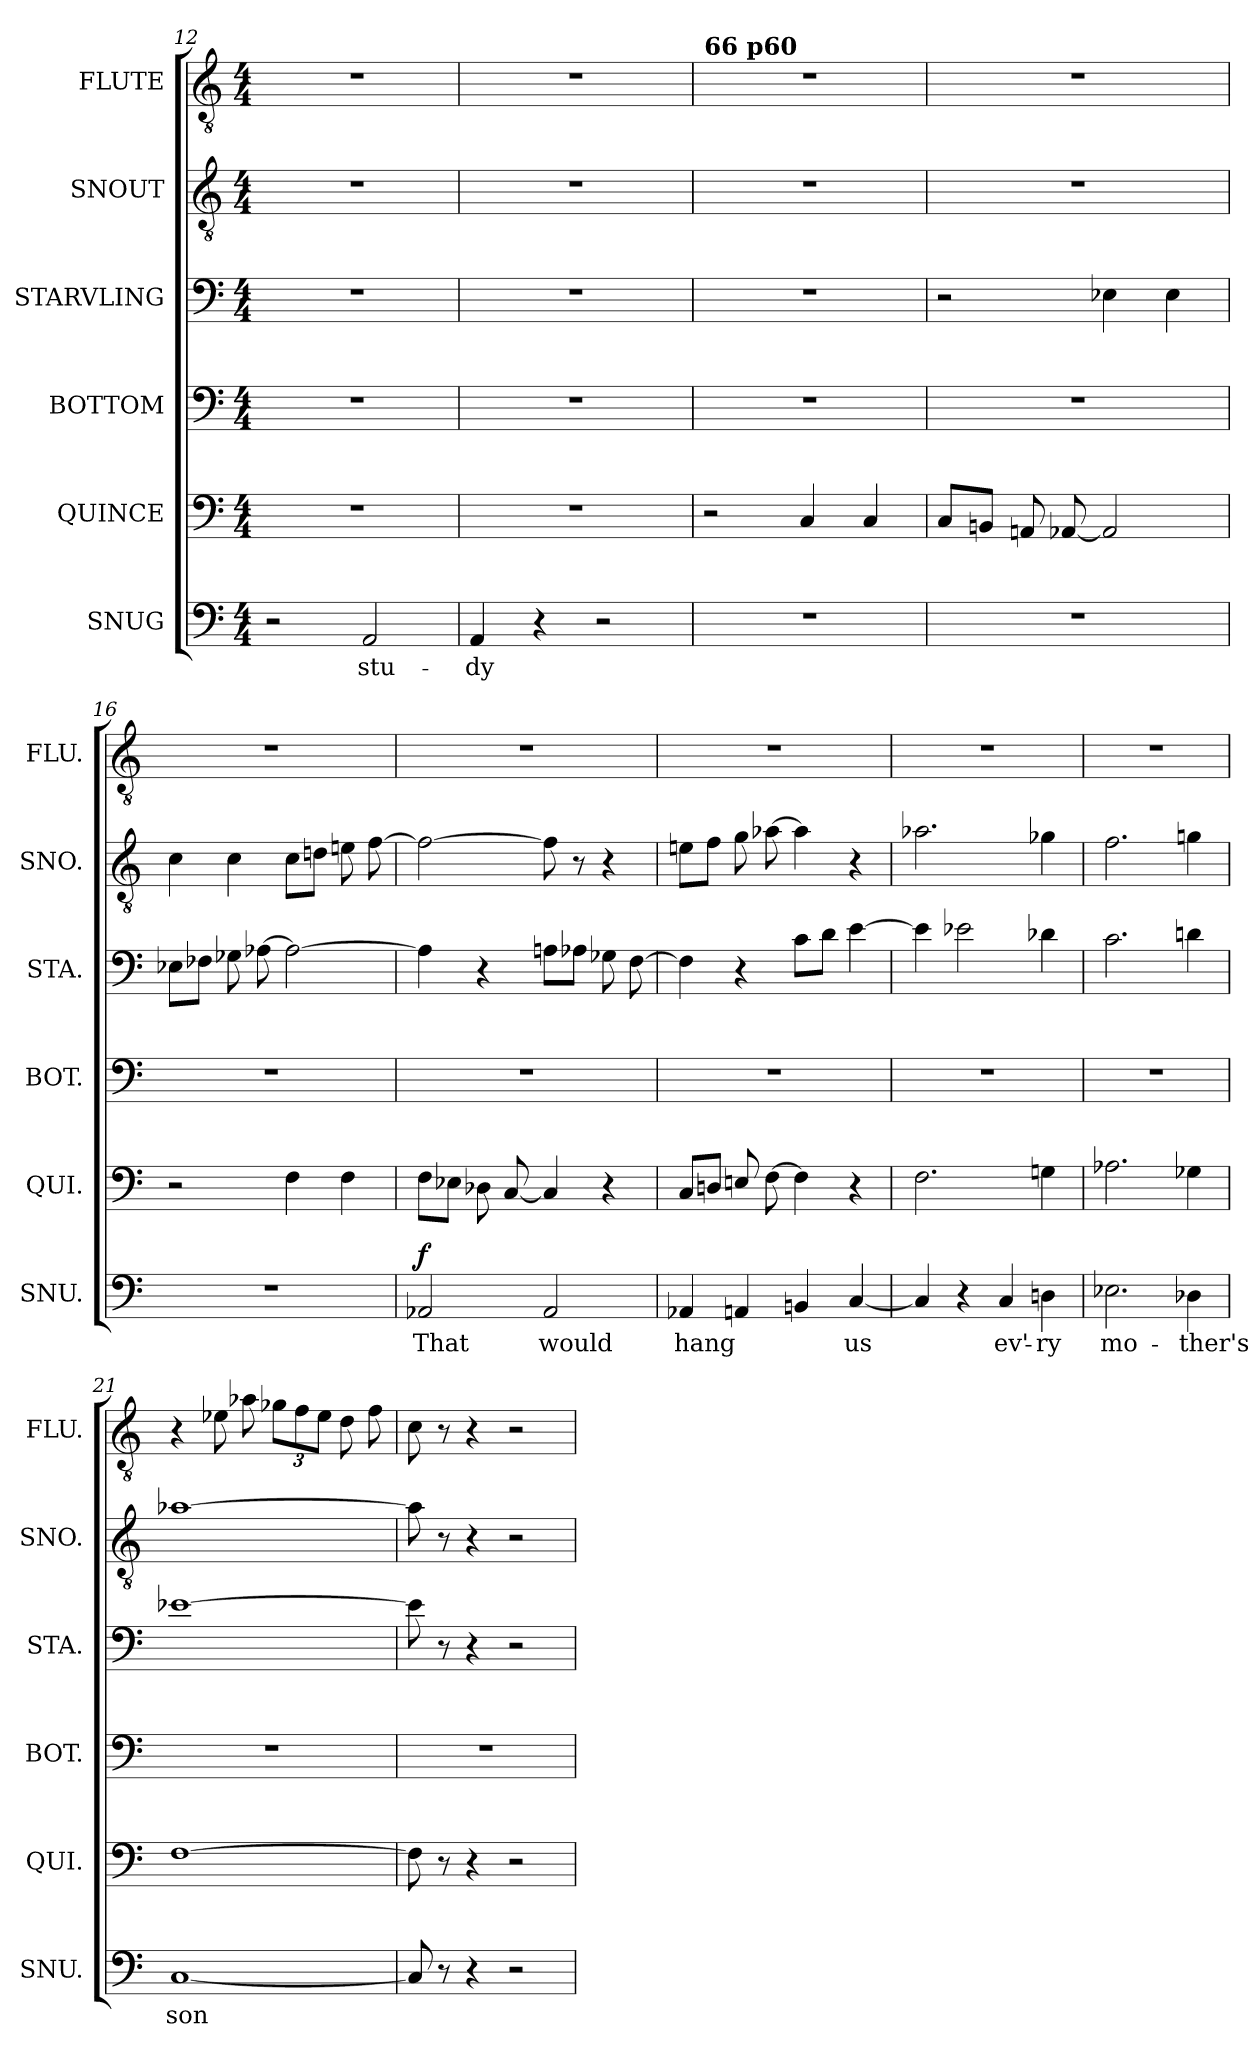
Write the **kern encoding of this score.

**kern	**text	**dynam	**kern	**kern	**kern	**kern	**kern
*part6	*part6	*part6	*part5	*part4	*part3	*part2	*part1
*staff6	*staff6	*staff6	*staff5	*staff4	*staff3	*staff2	*staff1
*I"SNUG	*	*	*I"QUINCE	*I"BOTTOM	*I"STARVLING	*I"SNOUT	*I"FLUTE
*I'SNU.	*	*	*I'QUI.	*I'BOT.	*I'STA.	*I'SNO.	*I'FLU.
*clefF4	*	*	*clefF4	*clefF4	*clefF4	*clefGv2	*clefGv2
*k[]	*	*	*k[]	*k[]	*k[]	*k[]	*k[]
*M4/4	*	*	*M4/4	*M4/4	*M4/4	*M4/4	*M4/4
=12	=12	=12	=12	=12	=12	=12	=12
2r	.	.	1r	1r	1r	1r	1r
2AA/	stu-	.	.	.	.	.	.
=13	=13	=13	=13	=13	=13	=13	=13
4AA/	-dy	.	1r	1r	1r	1r	1r
4r	.	.	.	.	.	.	.
2r	.	.	.	.	.	.	.
!!LO:LB:g=z
=14	=14	=14	=14	=14	=14	=14	=14
!	!	!	!	!	!	!	!LO:TX:a:B:t=66 p60
1r	.	.	2r	1r	1r	1r	1r
.	.	.	4C/	.	.	.	.
.	.	.	4C/	.	.	.	.
=15	=15	=15	=15	=15	=15	=15	=15
1r	.	.	8C/L	1r	2r	1r	1r
.	.	.	8BBn/J	.	.	.	.
.	.	.	8AAn/	.	.	.	.
.	.	.	[8AA-X/	.	.	.	.
.	.	.	2AA-/]	.	4E-X\	.	.
.	.	.	.	.	4E-\	.	.
=16	=16	=16	=16	=16	=16	=16	=16
1r	.	.	2r	1r	8E-X\L	4c\	1r
.	.	.	.	.	8F-X\J	.	.
.	.	.	.	.	8G-X\	4c\	.
.	.	.	.	.	[8A-X\	.	.
.	.	.	4F\	.	2A-\_	8c\L	.
.	.	.	.	.	.	8dn\J	.
.	.	.	4F\	.	.	8en\	.
.	.	.	.	.	.	[8f\	.
=17	=17	=17	=17	=17	=17	=17	=17
!	!	!LO:DY:b	!	!	!	!	!
2AA-X/	That	f	8F\L	1r	4A-\]	2f\_	1r
.	.	.	8E-X\J	.	.	.	.
.	.	.	8D-X\	.	4r	.	.
.	.	.	[8C/	.	.	.	.
2AA-/	would	.	4C/]	.	8An\L	8f\]	.
.	.	.	.	.	8A-X\J	8r	.
.	.	.	4r	.	8G-X\	4r	.
.	.	.	.	.	[8F\	.	.
!!LO:PB:g=z
=18	=18	=18	=18	=18	=18	=18	=18
4AA-X/	hang	.	8C/L	1r	4F\]	8en\L	1r
.	.	.	8Dn/J	.	.	8f\J	.
4AAn/	.	.	8En/	.	4r	8g\	.
.	.	.	[8F\	.	.	[8a-X\	.
4BBn/	.	.	4F\]	.	8c\L	4a-\]	.
.	.	.	.	.	8d\J	.	.
[4C/	us	.	4r	.	[4e\	4r	.
=19	=19	=19	=19	=19	=19	=19	=19
4C/]	.	.	2.F\	1r	4e\]	2.a-X\	1r
4r	.	.	.	.	2e-X\	.	.
4C/	ev'-	.	.	.	.	.	.
4Dn\	-ry	.	4Gn\	.	4d-X\	4g-X\	.
=20	=20	=20	=20	=20	=20	=20	=20
2.E-X\	mo-	.	2.A-X\	1r	2.c\	2.f\	1r
4D-X\	-ther's	.	4G-X\	.	4dn\	4gn\	.
=21	=21	=21	=21	=21	=21	=21	=21
[1C	son	.	[1F	1r	[1e-X	[1a-X	4r
.	.	.	.	.	.	.	8e-X\
.	.	.	.	.	.	.	8a-X\
*	*	*	*	*	*	*	*Xbrackettup
.	.	.	.	.	.	.	12g-X\L
.	.	.	.	.	.	.	12f\
.	.	.	.	.	.	.	12e-\J
.	.	.	.	.	.	.	8d\
.	.	.	.	.	.	.	8f\
=22	=22	=22	=22	=22	=22	=22	=22
8C/]	.	.	8F\]	1r	8e-\]	8a-\]	8c\
8r	.	.	8r	.	8r	8r	8r
4r	.	.	4r	.	4r	4r	4r
2r	.	.	2r	.	2r	2r	2r
=	=	=	=	=	=	=	=
*-	*-	*-	*-	*-	*-	*-	*-
